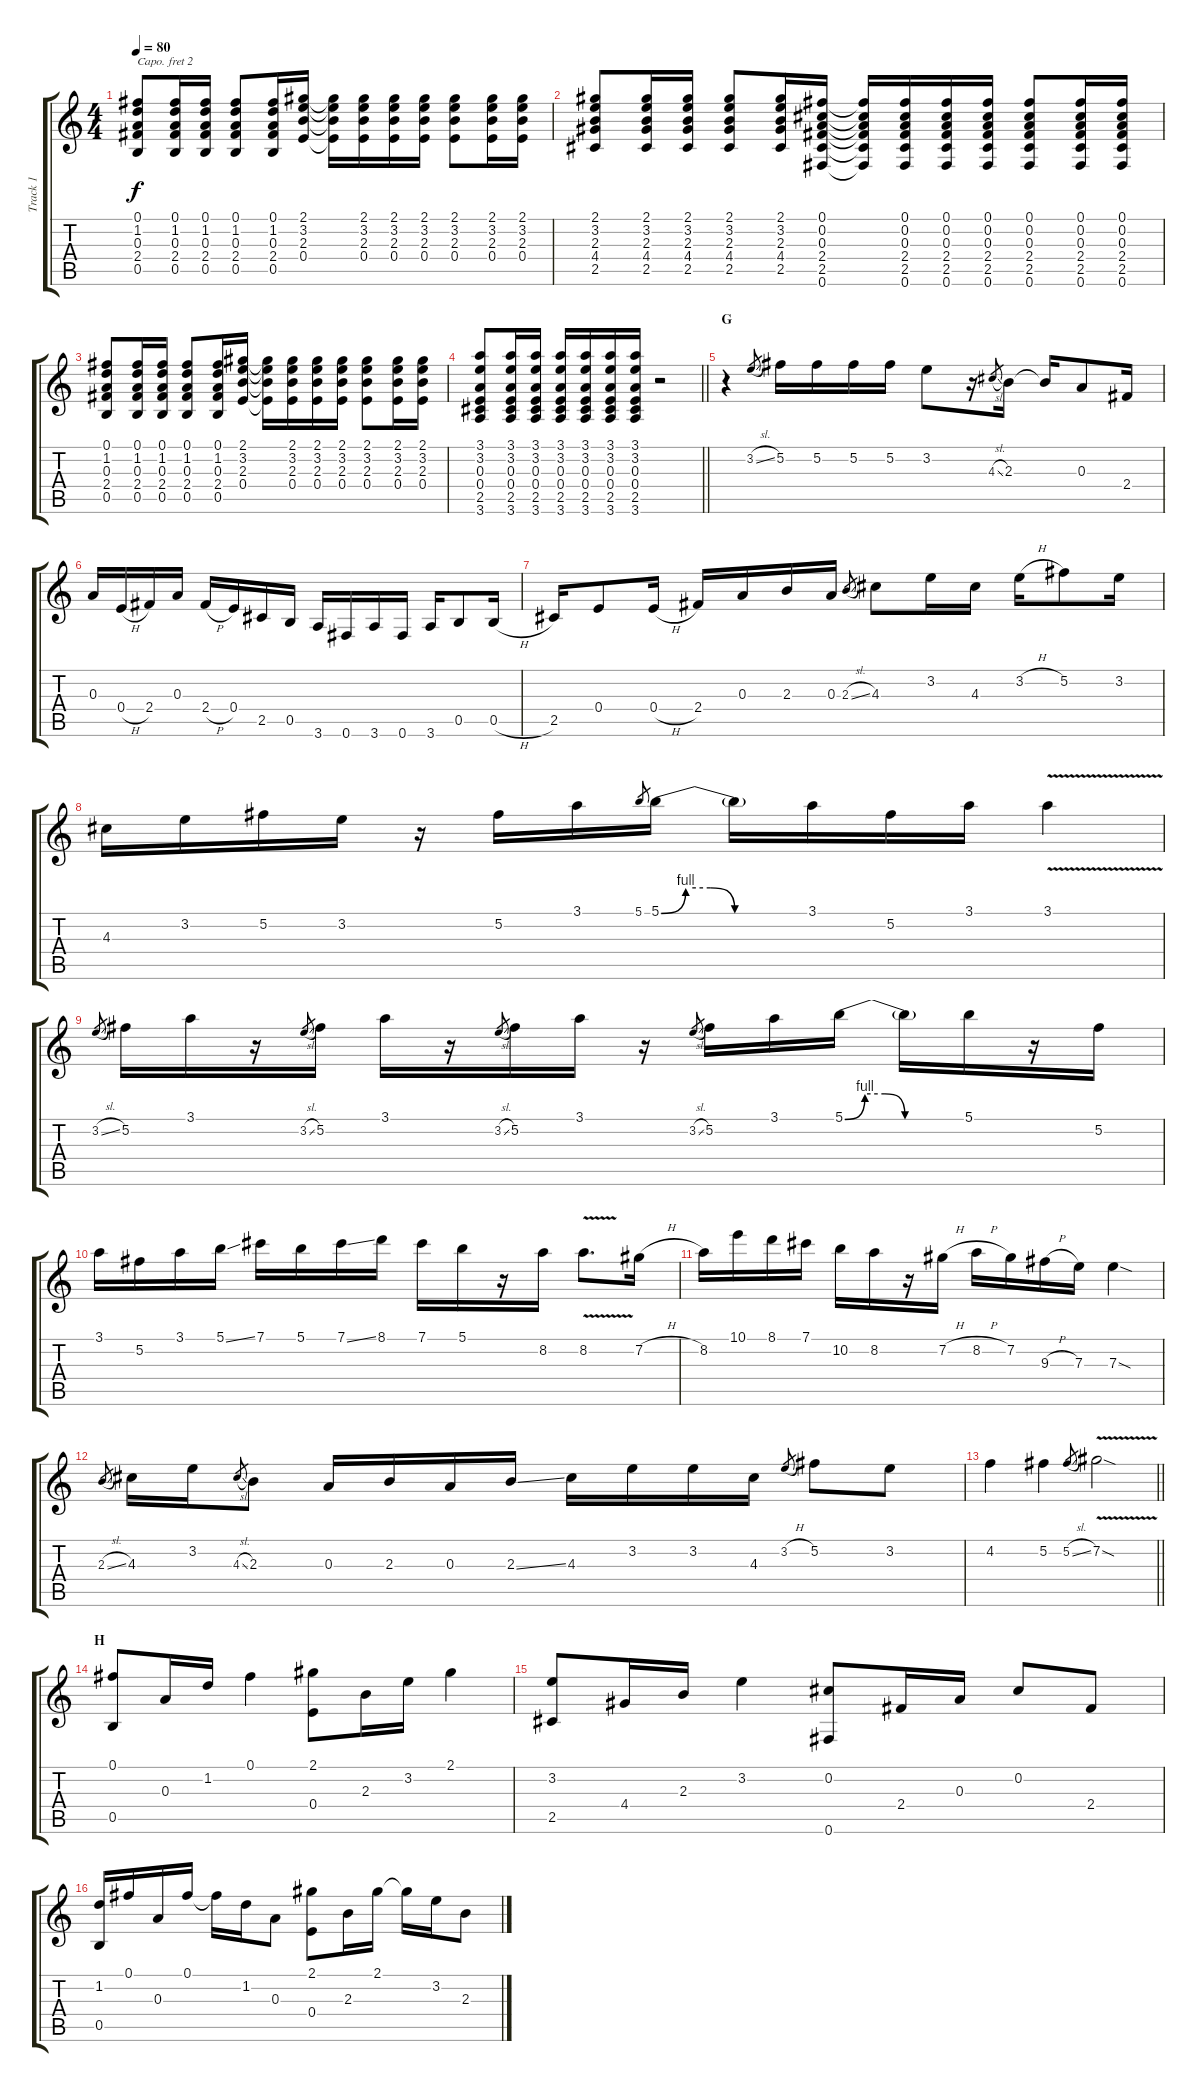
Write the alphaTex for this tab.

\track ("Track 1" "Track 1") {instrument acousticguitarsteel}
\staff {score tabs}
\capo 2
\tuning (E4 B3 G3 D3 A2 E2) {hide}
\ts (4 4)
\tempo 80
\clef g2
\ks c
(0.1 1.2 0.3 2.4 0.5).8{dy f} (0.1 1.2 0.3 2.4 0.5).16 (0.1 1.2 0.3 2.4 0.5).16 (0.1 1.2 0.3 2.4 0.5).8 (0.1 1.2 0.3 2.4 0.5).16 (2.1 3.2 2.3 0.4).16 (2.1{t} 3.2{t} 2.3{t} 0.4{t}).16 (2.1 3.2 2.3 0.4).16 (2.1 3.2 2.3 0.4).16 (2.1 3.2 2.3 0.4).16 (2.1 3.2 2.3 0.4).8 (2.1 3.2 2.3 0.4).16 (2.1 3.2 2.3 0.4).16 |
(2.1 3.2 2.3 4.4 2.5).8 (2.1 3.2 2.3 4.4 2.5).16 (2.1 3.2 2.3 4.4 2.5).16 (2.1 3.2 2.3 4.4 2.5).8 (2.1 3.2 2.3 4.4 2.5).16 (0.1 0.2 0.3 2.4 2.5 0.6).16 (0.1{t} 0.2{t} 0.3{t} 2.4{t} 2.5{t} 0.6{t}).16 (0.1 0.2 0.3 2.4 2.5 0.6).16 (0.1 0.2 0.3 2.4 2.5 0.6).16 (0.1 0.2 0.3 2.4 2.5 0.6).16 (0.1 0.2 0.3 2.4 2.5 0.6).8 (0.1 0.2 0.3 2.4 2.5 0.6).16 (0.1 0.2 0.3 2.4 2.5 0.6).16 |
(0.1 1.2 0.3 2.4 0.5).8 (0.1 1.2 0.3 2.4 0.5).16 (0.1 1.2 0.3 2.4 0.5).16 (0.1 1.2 0.3 2.4 0.5).8 (0.1 1.2 0.3 2.4 0.5).16 (2.1 3.2 2.3 0.4).16 (2.1{t} 3.2{t} 2.3{t} 0.4{t}).16 (2.1 3.2 2.3 0.4).16 (2.1 3.2 2.3 0.4).16 (2.1 3.2 2.3 0.4).16 (2.1 3.2 2.3 0.4).8 (2.1 3.2 2.3 0.4).16 (2.1 3.2 2.3 0.4).16 |
\barLineRight lightlight
(3.1 3.2 0.3 0.4 2.5 3.6).8 (3.1 3.2 0.3 0.4 2.5 3.6).16 (3.1 3.2 0.3 0.4 2.5 3.6).16 (3.1 3.2 0.3 0.4 2.5 3.6).16 (3.1 3.2 0.3 0.4 2.5 3.6).16 (3.1 3.2 0.3 0.4 2.5 3.6).16 (3.1 3.2 0.3 0.4 2.5 3.6).16 r.2 |
\section ("" "G")
r.4 3.2{sl}.8{gr} 5.2.16 5.2.16 5.2.16 5.2.16 3.2.8 r.16 4.3{sl}.8{gr} 2.3.16 2.3{t}.16 0.3.8 2.4.16 |
0.3.16 0.4{h}.16 2.4.16 0.3.16 2.4{h}.16 0.4.16 2.5.16 0.5.16 3.6.16 0.6.16 3.6.16 0.6.16 3.6.16 0.5.8 0.5{h}.16 |
2.5.16 0.4.8 0.4{h}.16 2.4.16 0.3.16 2.3.16 0.3.16 2.3{sl}.8{gr} 4.3.8 3.2.16 4.3.16 3.2{h}.16 5.2.8 3.2.16 |
4.3.16 3.2.16 5.2.16 3.2.16 r.16 5.2.16 3.1.16 5.1.8{gr} 5.1{be (custom 0 0 10 4 20 4 30 0 60 0)}.16 5.1{t}.16 3.1.16 5.2.16 3.1.16 3.1{v}.4 |
3.2{sl}.8{gr} 5.2.16 3.1.16 r.16 3.2{sl}.8{gr} 5.2.16 3.1.16 r.16 3.2{sl}.8{gr} 5.2.16 3.1.16 r.16 3.2{sl}.8{gr} 5.2.16 3.1.16 5.1{be (custom 0 0 10 4 20 4 30 0 60 0)}.16 5.1{t}.16 5.1.16 r.16 5.2.16 |
3.1.16 5.2.16 3.1.16 5.1{ss}.16 7.1.16 5.1.16 7.1{ss}.16 8.1.16 7.1.16 5.1.16 r.16 8.2.16 8.2{v}.8{d} 7.2{h}.16 |
8.2.16 10.1.16 8.1.16 7.1.16 10.2.16 8.2.16 r.16 7.2{h}.16 8.2{h}.16 7.2.16 9.3{h}.16 7.3.16 7.3{sod}.4 |
2.3{sl}.8{gr} 4.3.16 3.2.16 4.3{sl}.8{gr} 2.3.8 0.3.16 2.3.16 0.3.16 2.3{ss}.16 4.3.16 3.2.16 3.2.16 4.3.16 3.2{h}.8{gr} 5.2.8 3.2.8 |
\barLineRight lightlight
4.2.4 5.2.4 5.2{sl}.8{gr} 7.2{v sod}.2 |
\section ("" "H")
(0.1 0.5).8 0.3.16 1.2.16 0.1.4 (2.1 0.4).8 2.3.16 3.2.16 2.1.4 |
(3.2 2.5).8 4.4.16 2.3.16 3.2.4 (0.2 0.6).8 2.4.16 0.3.16 0.2.8 2.4.8 |
(1.2 0.5).16 0.1.16 0.3.16 0.1.16 0.1{t}.16 1.2.16 0.3.8 (2.1 0.4).8 2.3.16 2.1.16 2.1{t}.16 3.2.16 2.3.8
